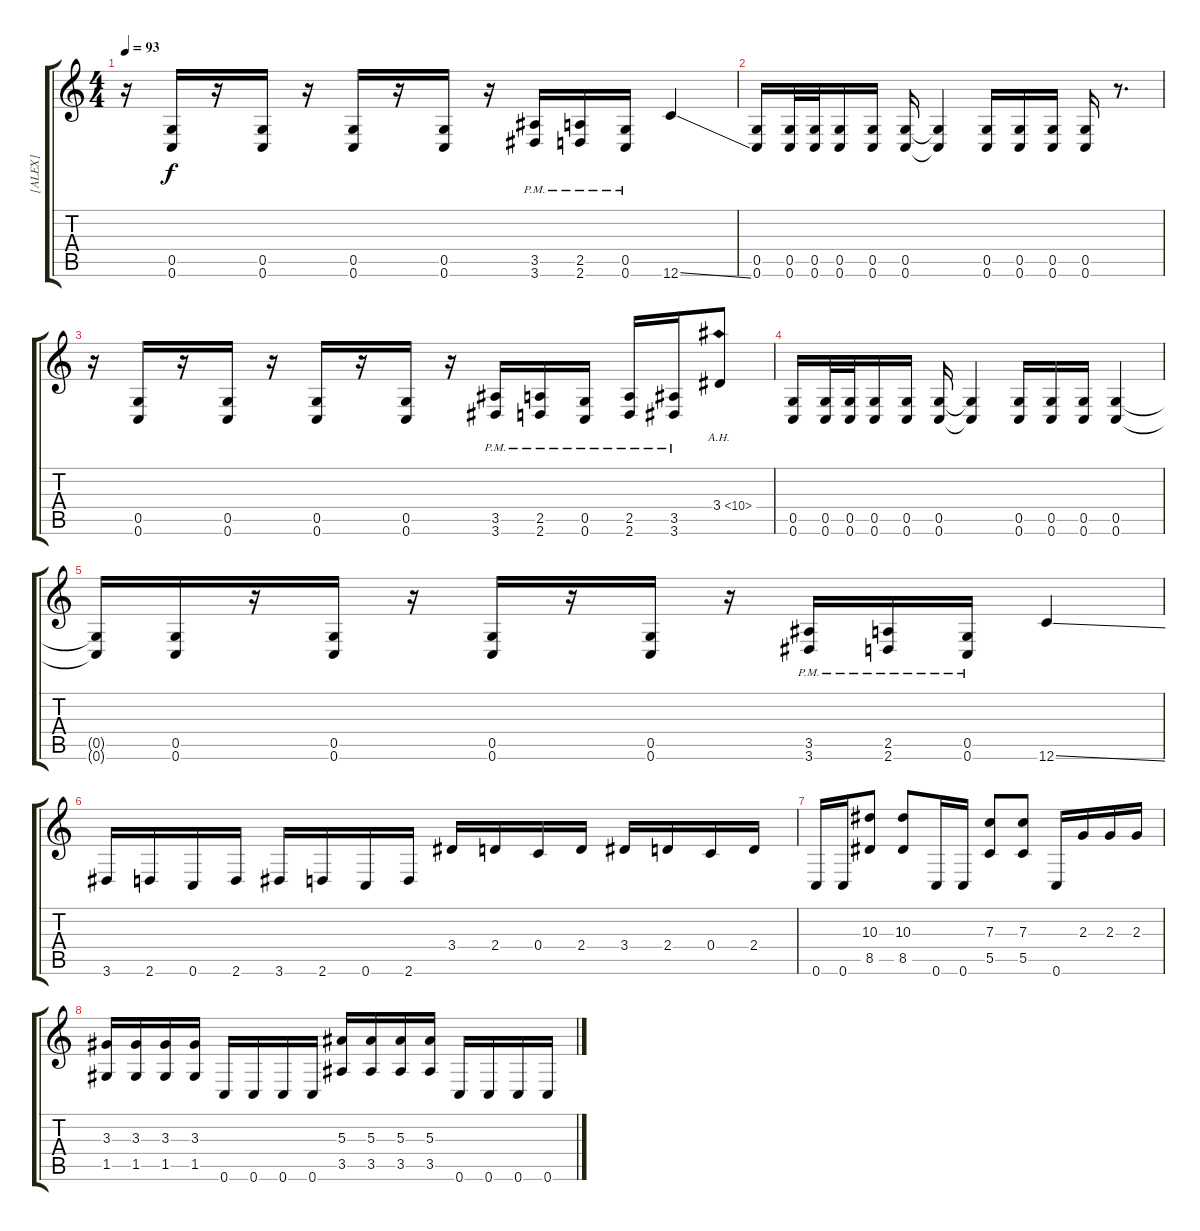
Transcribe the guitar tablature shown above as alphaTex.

\track ("[ALEX]" "[ALEX]") {instrument distortionguitar}
\staff {score tabs}
\tuning (D4 A3 F3 C3 G2 C2) {hide}
\ts (4 4)
\tempo 93
\clef g2
\ks c
r.16{dy f} (0.5 0.6).16 r.16 (0.5 0.6).16 r.16 (0.5 0.6).16 r.16 (0.5 0.6).16 r.16 (3.5{pm} 3.6).16 (2.5{pm} 2.6).16 (0.5{pm} 0.6).16 12.6{ss}.4 |
(0.5 0.6).16 (0.5 0.6).32 (0.5 0.6).32 (0.5 0.6).16 (0.5 0.6).16 (0.5 0.6).16 (0.5{t} 0.6{t}).4 (0.5 0.6).16 (0.5 0.6).16 (0.5 0.6).16 (0.5 0.6).16 r.8{d} |
r.16 (0.5 0.6).16 r.16 (0.5 0.6).16 r.16 (0.5 0.6).16 r.16 (0.5 0.6).16 r.16 (3.5{pm} 3.6).16 (2.5{pm} 2.6).16 (0.5{pm} 0.6).16 (2.5{pm} 2.6).16 (3.5{pm} 3.6).16 3.4{ah 7}.8 |
(0.5 0.6).16 (0.5 0.6).32 (0.5 0.6).32 (0.5 0.6).16 (0.5 0.6).16 (0.5 0.6).16 (0.5{t} 0.6{t}).4 (0.5 0.6).16 (0.5 0.6).16 (0.5 0.6).16 (0.5 0.6).4 |
(0.5{t} 0.6{t}).16 (0.5 0.6).16 r.16 (0.5 0.6).16 r.16 (0.5 0.6).16 r.16 (0.5 0.6).16 r.16 (3.5{pm} 3.6).16 (2.5{pm} 2.6).16 (0.5{pm} 0.6).16 12.6{ss}.4 |
3.6.16 2.6.16 0.6.16 2.6.16 3.6.16 2.6.16 0.6.16 2.6.16 3.4.16 2.4.16 0.4.16 2.4.16 3.4.16 2.4.16 0.4.16 2.4.16 |
0.6.16 0.6.16 (10.3 8.5).8 (10.3 8.5).8 0.6.16 0.6.16 (7.3 5.5).8 (7.3 5.5).8 0.6.16 2.3.16 2.3.16 2.3.16 |
(3.3 1.5).16 (3.3 1.5).16 (3.3 1.5).16 (3.3 1.5).16 0.6.16 0.6.16 0.6.16 0.6.16 (5.3 3.5).16 (5.3 3.5).16 (5.3 3.5).16 (5.3 3.5).16 0.6.16 0.6.16 0.6.16 0.6.16
